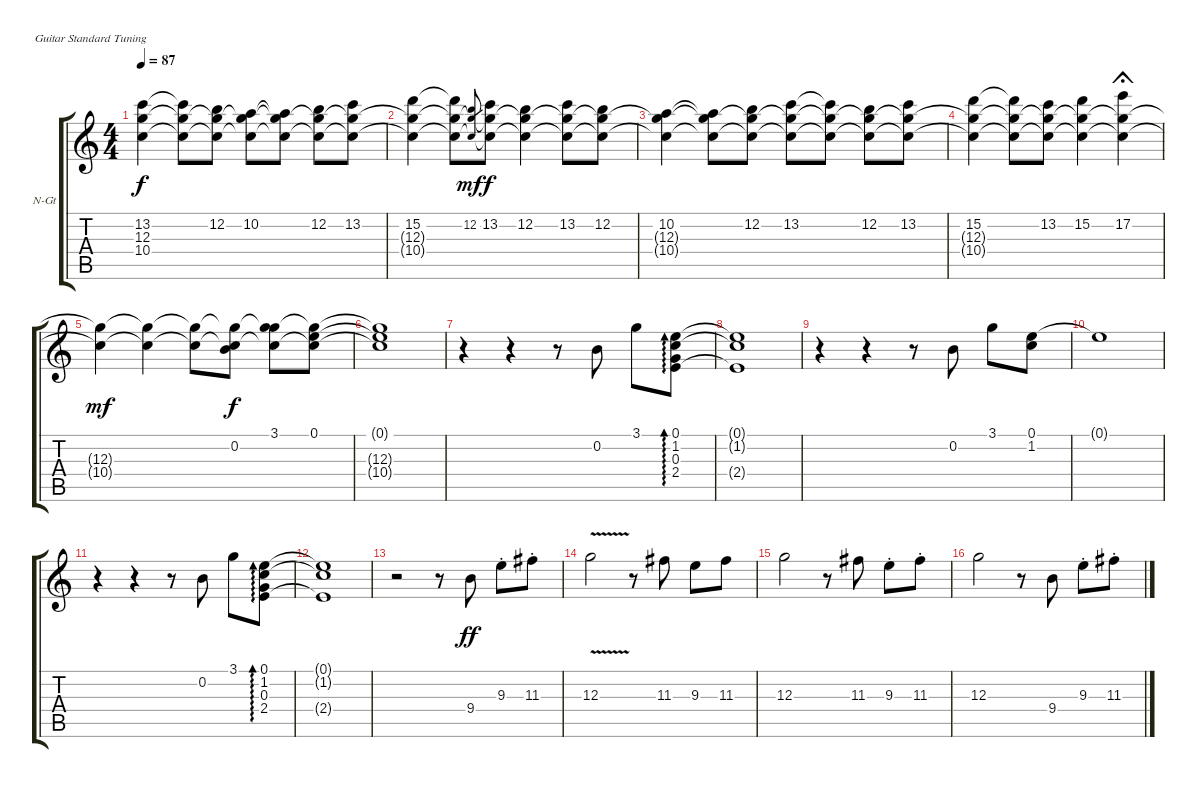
\bracketExtendMode groupsimilarinstruments
\firstSystemTrackNameOrientation horizontal
\otherSystemsTrackNameOrientation horizontal
\track ("Guitare lead" "N-Gt") {instrument acousticguitarnylon}
\staff {score tabs}
\tuning (E4 B3 G3 D3 A2 E2)
\ts (4 4)
\tempo 87
\clef g2
\ks c
(13.2 12.3{t} 10.4{t}).4{dy f} (13.2{t} 12.3{t} 10.4{t}).8 (12.2 12.3{t} 10.4{t}).8 (10.2 12.3{t} 10.4{t}).8 (10.2{t} 12.3{t} 10.4{t}).8 (12.2 12.3{t} 10.4{t}).8 (13.2 12.3{t} 10.4{t}).8 |
(15.2 12.3{t} 10.4{t}).4 (15.2{t} 12.3{t} 10.4{t}).8 (12.2 12.3{t} 10.4{t}).8{gr dy mf} (13.2 12.3{t} 10.4{t}).8{dy f} (12.2 12.3{t} 10.4{t}).4 (13.2 12.3{t} 10.4{t}).8 (12.2 12.3{t} 10.4{t}).8 |
(10.2 12.3{t} 10.4{t}).4 (10.2{t} 12.3{t} 10.4{t}).8 (12.2 12.3{t} 10.4{t}).8 (13.2 12.3{t} 10.4{t}).8 (13.2{t} 12.3{t} 10.4{t}).8 (12.2 12.3{t} 10.4{t}).8 (13.2 12.3{t} 10.4{t}).8 |
(15.2 12.3{t} 10.4{t}).4 (15.2{t} 12.3{t} 10.4{t}).8 (13.2 12.3{t} 10.4{t}).8 (15.2 12.3{t} 10.4{t}).4 (17.2 12.3{t} 10.4{t}).4{fermata (short 0)} |
(12.3{t} 10.4{t}).4{dy mf} (12.3{t} 10.4{t}).4 (12.3{t} 10.4{t}).8 (0.2 12.3{t} 10.4{t}).8{dy f} (3.1 12.3{t} 10.4{t}).8 (0.1 12.3{t} 10.4{t}).8 |
(0.1{t} 12.3{t} 10.4{t}).1 |
r.4 r.4 r.8 0.2.8 3.1.8 (0.1 1.2 0.3 2.4).8{ad 0} |
(0.1{t} 2.4{t} 1.2{t}).1 |
r.4 r.4 r.8 0.2.8 3.1.8 (0.1 1.2).8 |
0.1{t}.1 |
r.4 r.4 r.8 0.2.8 3.1.8 (0.1 1.2 0.3 2.4).8{ad 0} |
(0.1{t} 2.4{t} 1.2{t}).1 |
r.2 r.8 9.4.8{dy ff} 9.3{st}.8 11.3{st}.8 |
12.3{v}.2 r.8 11.3.8 9.3.8 11.3.8 |
12.3.2 r.8 11.3.8 9.3{st}.8 11.3{st}.8 |
12.3.2 r.8 9.4.8 9.3{st}.8 11.3{st}.8
